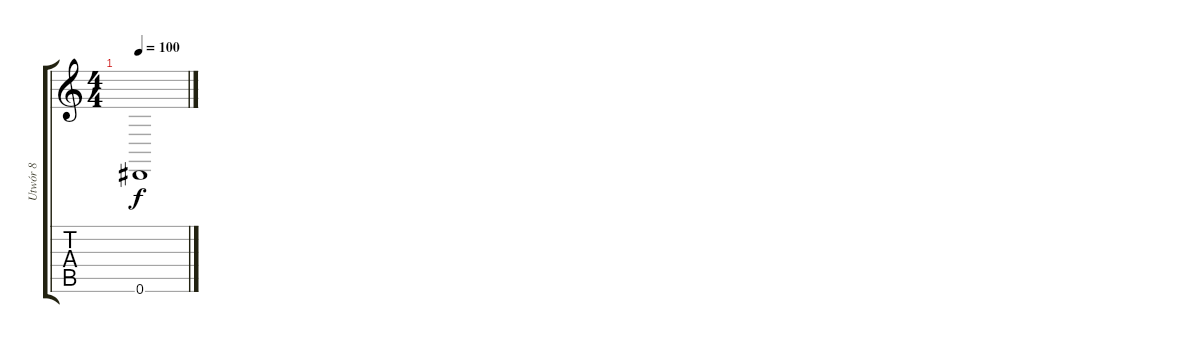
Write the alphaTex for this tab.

\track ("Utwór 8" "Utwór 8") {instrument acousticgrandpiano}
\staff {score tabs}
\tuning (Eb4 Bb3 Gb3 Db3 Ab2 Eb2) {hide}
\ts (4 4)
\tempo 100
\clef g2
\ks c
0.6{t}.1{dy f}
